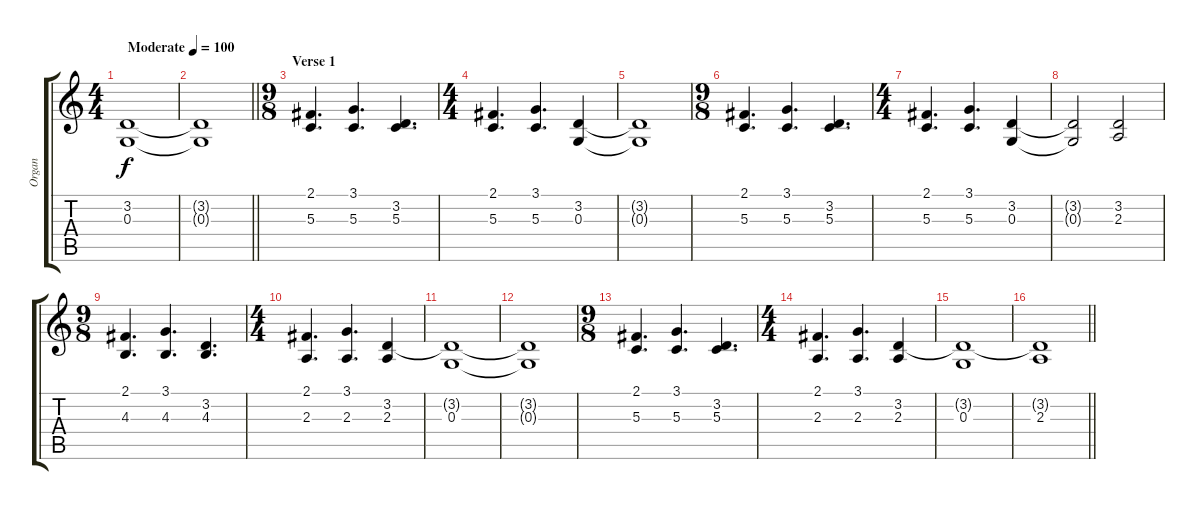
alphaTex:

\track ("Organ" "Organ") {instrument percussiveorgan}
\staff {score tabs}
\tuning (E4 B3 G3 D3 A2 E2) {hide}
\ts (4 4)
\tempo (100 "Moderate")
\clef g2
\ks c
(3.2 0.3).1{dy f instrument percussiveorgan} |
\barLineRight lightlight
(3.2{t} 0.3{t}).1 |
\ts (9 8)
\section ("" "Verse 1")
(2.1 5.3).4{d} (3.1 5.3).4{d} (3.2 5.3).4{d} |
\ts (4 4)
(2.1 5.3).4{d} (3.1 5.3).4{d} (3.2 0.3).4 |
(3.2{t} 0.3{t}).1 |
\ts (9 8)
(2.1 5.3).4{d} (3.1 5.3).4{d} (3.2 5.3).4{d} |
\ts (4 4)
(2.1 5.3).4{d} (3.1 5.3).4{d} (3.2 0.3).4 |
(3.2{t} 0.3{t}).2 (3.2 2.3).2 |
\ts (9 8)
(2.1 4.3).4{d} (3.1 4.3).4{d} (3.2 4.3).4{d} |
\ts (4 4)
(2.1 2.3).4{d} (3.1 2.3).4{d} (3.2 2.3).4 |
(3.2{t} 0.3).1 |
(3.2{t} 0.3{t}).1 |
\ts (9 8)
(2.1 5.3).4{d} (3.1 5.3).4{d} (3.2 5.3).4{d} |
\ts (4 4)
(2.1 2.3).4{d} (3.1 2.3).4{d} (3.2 2.3).4 |
(3.2{t} 0.3).1 |
\barLineRight lightlight
(3.2{t} 2.3).1
